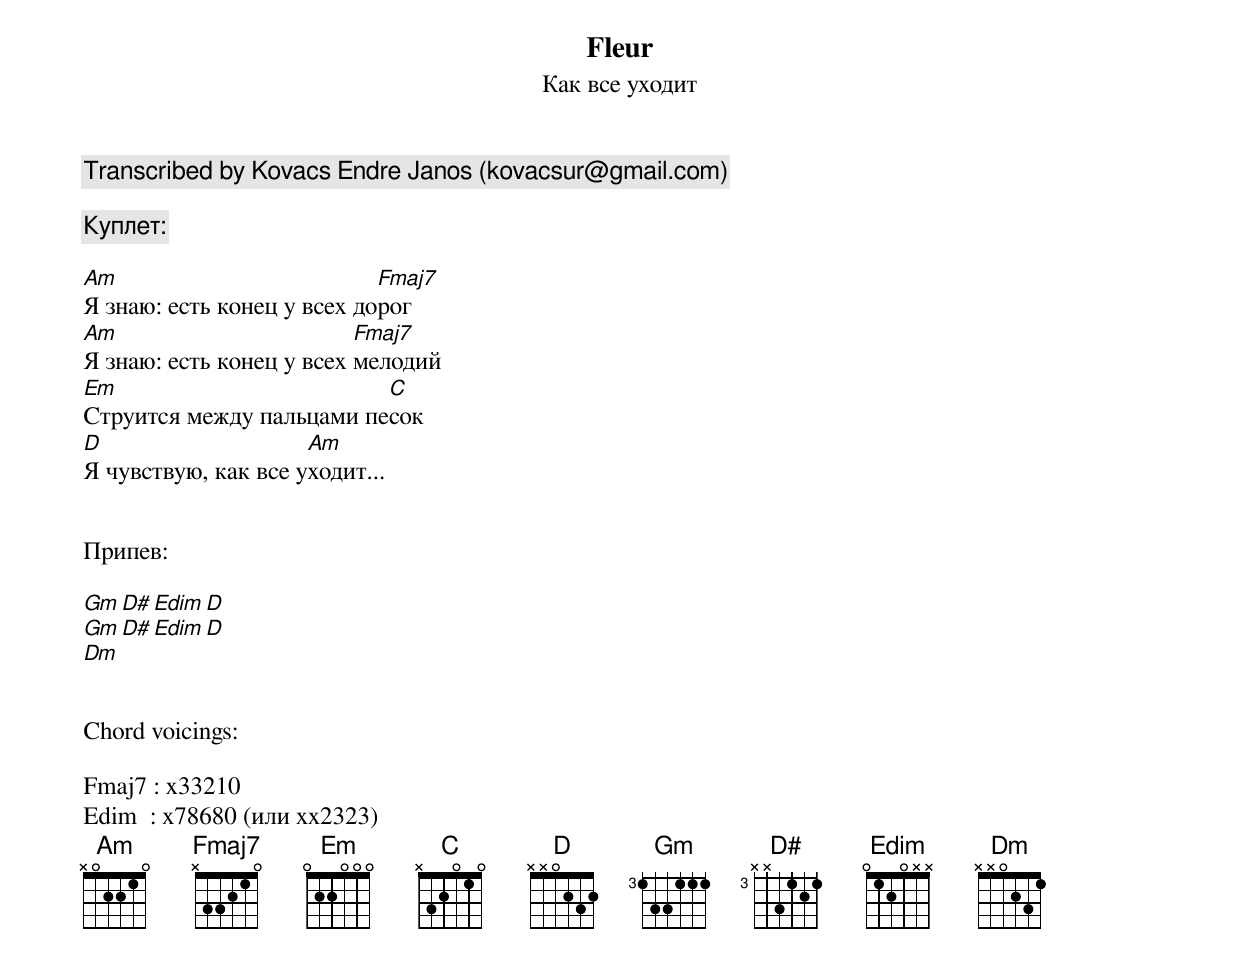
Fleur
Как все уходит

Transcribed by Kovacs Endre Janos (kovacsur@gmail.com)

Куплет:

Am                          Fmaj7
Я знаю: есть конец у всех дорог
Am                        Fmaj7
Я знаю: есть конец у всех мелодий
Em                        C
Струится между пальцами песок
D                    Am
Я чувствую, как все уходит...


Припев:

Gm D# Edim D
Gm D# Edim D
Dm


Chord voicings:

Fmaj7 : x33210
Edim  : x78680 (или xx2323)
